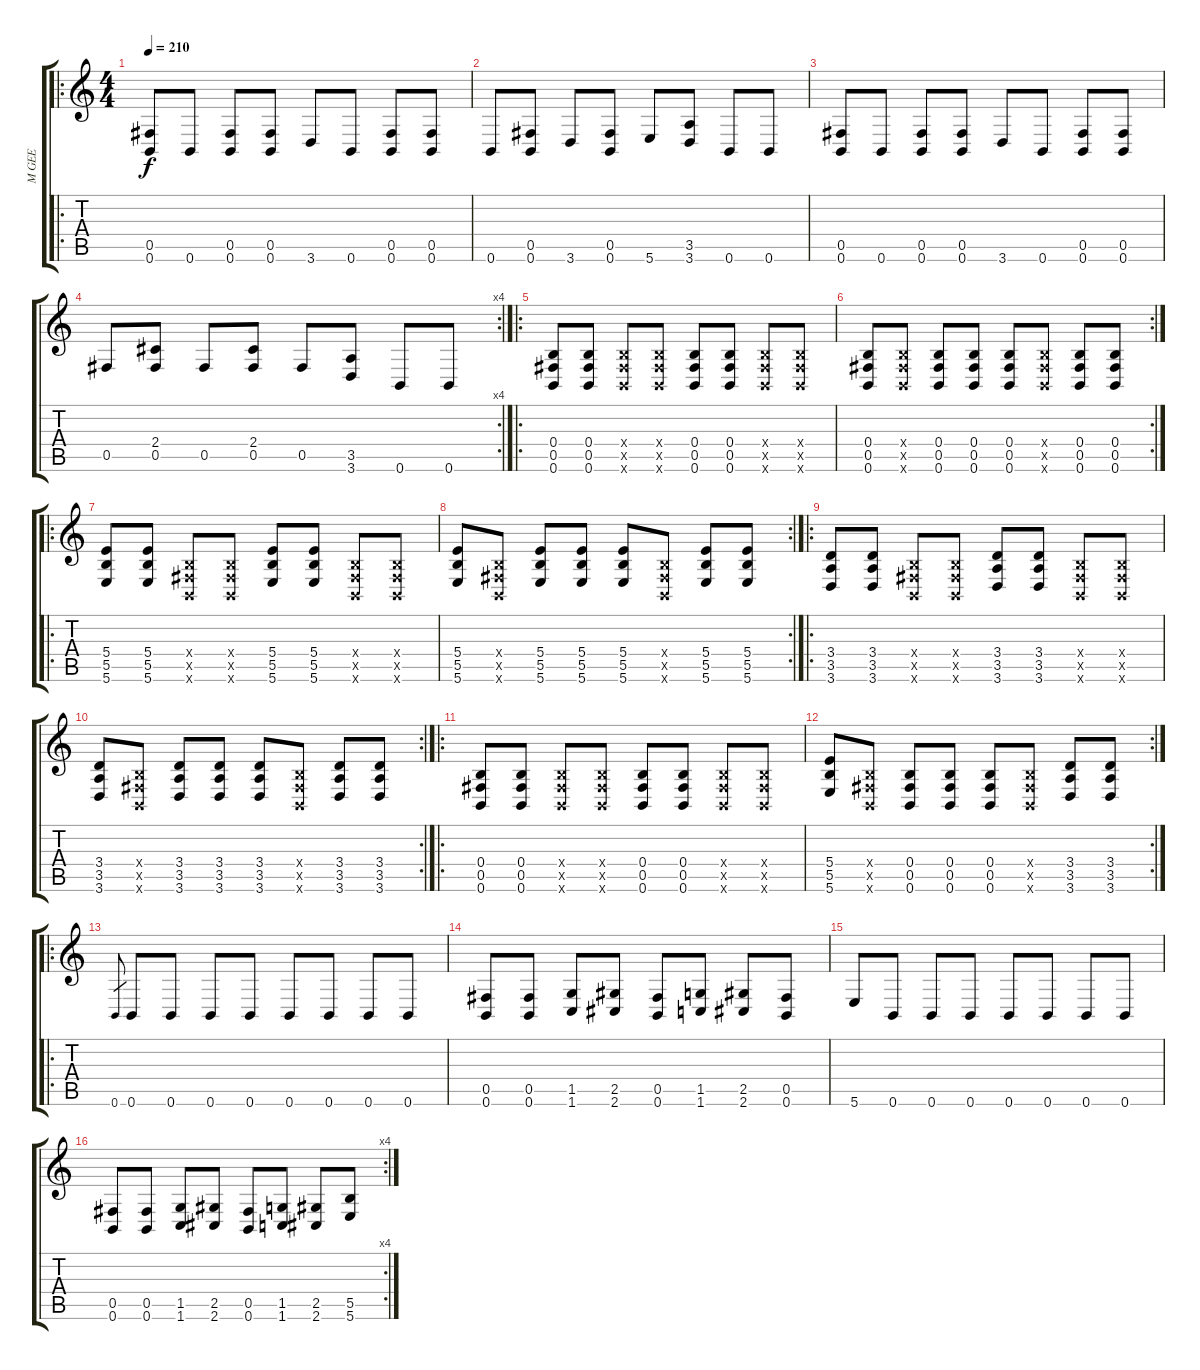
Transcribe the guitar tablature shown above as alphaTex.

\track ("M GEE" "M GEE") {instrument distortionguitar}
\staff {score tabs}
\tuning (Db4 Ab3 E3 B2 Gb2 B1) {hide}
\ro
\ts (4 4)
\tempo 210
\clef g2
\ks c
(0.5 0.6).8{dy f instrument distortionguitar} 0.6.8 (0.5 0.6).8 (0.5 0.6).8 3.6.8 0.6.8 (0.5 0.6).8 (0.5 0.6).8 |
0.6.8 (0.5 0.6).8 3.6.8 (0.5 0.6).8 5.6.8 (3.5 3.6).8 0.6.8 0.6.8 |
(0.5 0.6).8 0.6.8 (0.5 0.6).8 (0.5 0.6).8 3.6.8 0.6.8 (0.5 0.6).8 (0.5 0.6).8 |
\rc 4
0.5.8 (2.4 0.5).8 0.5.8 (2.4 0.5).8 0.5.8 (3.5 3.6).8 0.6.8 0.6.8 |
\ro
(0.4 0.5 0.6).8 (0.4 0.5 0.6).8 (0.4{x} 0.5{x} 0.6{x}).8 (0.4{x} 0.5{x} 0.6{x}).8 (0.4 0.5 0.6).8 (0.4 0.5 0.6).8 (0.4{x} 0.5{x} 0.6{x}).8 (0.4{x} 0.5{x} 0.6{x}).8 |
\rc 2
(0.4 0.5 0.6).8 (0.4{x} 0.5{x} 0.6{x}).8 (0.4 0.5 0.6).8 (0.4 0.5 0.6).8 (0.4 0.5 0.6).8 (0.4{x} 0.5{x} 0.6{x}).8 (0.4 0.5 0.6).8 (0.4 0.5 0.6).8 |
\ro
(5.4 5.5 5.6).8 (5.4 5.5 5.6).8 (0.4{x} 0.5{x} 0.6{x}).8 (0.4{x} 0.5{x} 0.6{x}).8 (5.4 5.5 5.6).8 (5.4 5.5 5.6).8 (0.4{x} 0.5{x} 0.6{x}).8 (0.4{x} 0.5{x} 0.6{x}).8 |
\rc 2
(5.4 5.5 5.6).8 (0.4{x} 0.5{x} 0.6{x}).8 (5.4 5.5 5.6).8 (5.4 5.5 5.6).8 (5.4 5.5 5.6).8 (0.4{x} 0.5{x} 0.6{x}).8 (5.4 5.5 5.6).8 (5.4 5.5 5.6).8 |
\ro
(3.4 3.5 3.6).8 (3.4 3.5 3.6).8 (0.4{x} 0.5{x} 0.6{x}).8 (0.4{x} 0.5{x} 0.6{x}).8 (3.4 3.5 3.6).8 (3.4 3.5 3.6).8 (0.4{x} 0.5{x} 0.6{x}).8 (0.4{x} 0.5{x} 0.6{x}).8 |
\rc 2
(3.4 3.5 3.6).8 (0.4{x} 0.5{x} 0.6{x}).8 (3.4 3.5 3.6).8 (3.4 3.5 3.6).8 (3.4 3.5 3.6).8 (0.4{x} 0.5{x} 0.6{x}).8 (3.4 3.5 3.6).8 (3.4 3.5 3.6).8 |
\ro
(0.4 0.5 0.6).8 (0.4 0.5 0.6).8 (0.4{x} 0.5{x} 0.6{x}).8 (0.4{x} 0.5{x} 0.6{x}).8 (0.4 0.5 0.6).8 (0.4 0.5 0.6).8 (0.4{x} 0.5{x} 0.6{x}).8 (0.4{x} 0.5{x} 0.6{x}).8 |
\rc 2
(5.4 5.5 5.6).8 (0.4{x} 0.5{x} 0.6{x}).8 (0.4 0.5 0.6).8 (0.4 0.5 0.6).8 (0.4 0.5 0.6).8 (0.4{x} 0.5{x} 0.6{x}).8 (3.4 3.5 3.6).8 (3.4 3.5 3.6).8 |
\ro
0.6.8{gr} 0.6.8 0.6.8 0.6.8 0.6.8 0.6.8 0.6.8 0.6.8 0.6.8 |
(0.5 0.6).8 (0.5 0.6).8 (1.5 1.6).8 (2.5 2.6).8 (0.5 0.6).8 (1.5 1.6).8 (2.5 2.6).8 (0.5 0.6).8 |
5.6.8 0.6.8 0.6.8 0.6.8 0.6.8 0.6.8 0.6.8 0.6.8 |
\rc 4
(0.5 0.6).8 (0.5 0.6).8 (1.5 1.6).8 (2.5 2.6).8 (0.5 0.6).8 (1.5 1.6).8 (2.5 2.6).8 (5.5 5.6).8
